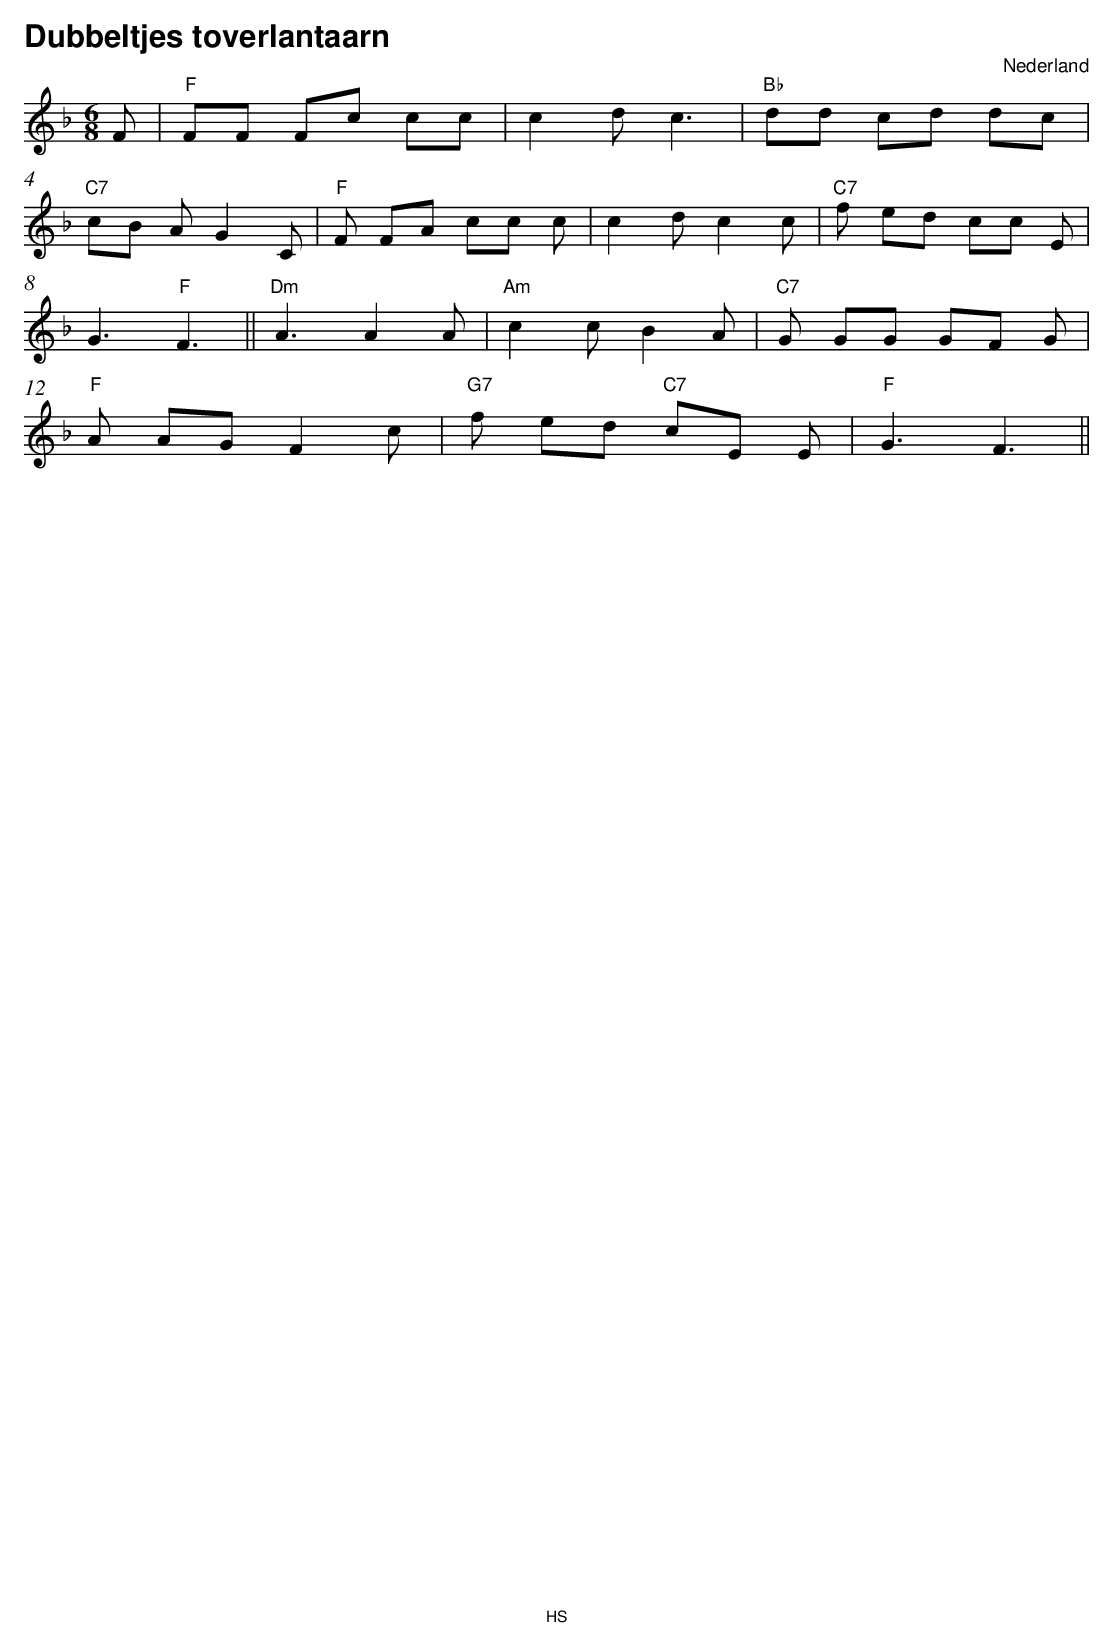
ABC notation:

X:1
T:Dubbeltjes toverlantaarn
O:Nederland
M:6/8
L:1/8
Q:1/4=140
K:F
V:1
F |"F" FF Fc cc |c2 dc3 |"Bb" dd cd dc |
"C7" cB AG2 C|"F" F FA cc c|c2 dc2 c|"C7" f ed cc E|
G3 "F" F3 ||"Dm" A3 A2 A|"Am" c2 cB2 A|"C7" G GG GF G|
"F" A AG F2 c|"G7" f ed "C7" cE E|"F" G3 F3 ||
